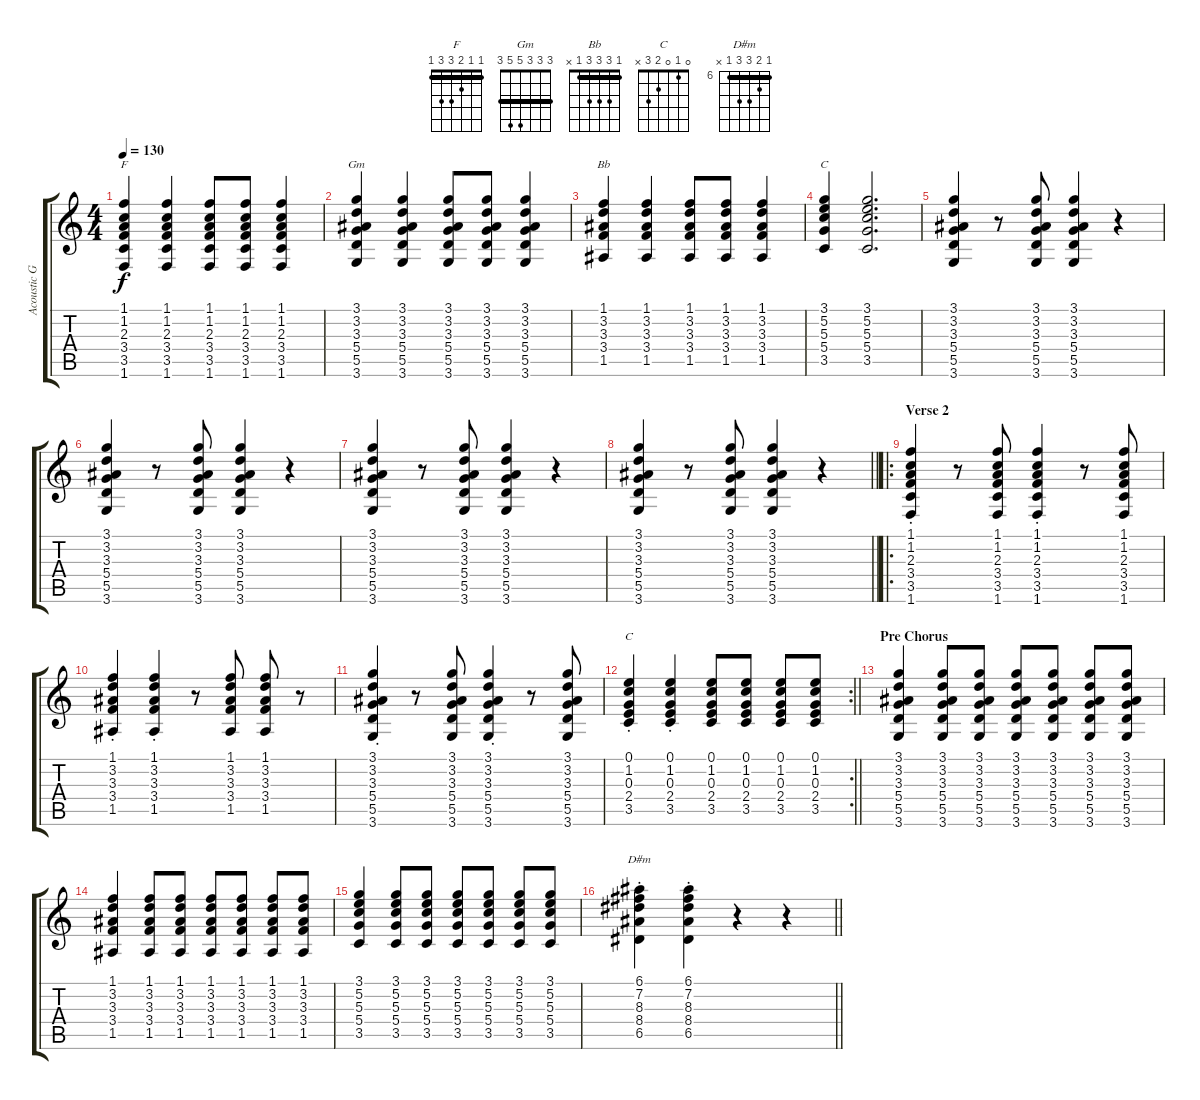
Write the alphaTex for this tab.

\track ("Acoustic Guitar" "Acoustic G") {instrument acousticguitarsteel}
\staff {score tabs}
\tuning (E4 B3 G3 D3 A2 E2) {hide}
\chord ("F" 1 1 2 3 3 1) {barre 1}
\chord ("Gm" 3 3 3 5 5 3) {barre 3}
\chord ("Bb" 1 3 3 3 1 x) {barre 1}
\chord ("C" 3 5 5 5 3 x) {barre 3}
\chord ("C" 0 1 0 2 3 x)
\chord ("D#m" 6 7 8 8 6 x) {firstfret 6 barre 6}
\ts (4 4)
\tempo 130
\clef g2
\ks c
(1.1 1.2 2.3 3.4 3.5 1.6).4{ch "F" dy f} (1.1 1.2 2.3 3.4 3.5 1.6).4 (1.1 1.2 2.3 3.4 3.5 1.6).8 (1.1 1.2 2.3 3.4 3.5 1.6).8 (1.1 1.2 2.3 3.4 3.5 1.6).4 |
(3.1 3.2 3.3 5.4 5.5 3.6).4{ch "Gm"} (3.1 3.2 3.3 5.4 5.5 3.6).4 (3.1 3.2 3.3 5.4 5.5 3.6).8 (3.1 3.2 3.3 5.4 5.5 3.6).8 (3.1 3.2 3.3 5.4 5.5 3.6).4 |
(1.1 3.2 3.3 3.4 1.5).4{ch "Bb"} (1.1 3.2 3.3 3.4 1.5).4 (1.1 3.2 3.3 3.4 1.5).8 (1.1 3.2 3.3 3.4 1.5).8 (1.1 3.2 3.3 3.4 1.5).4 |
(3.1 5.2 5.3 5.4 3.5).4{ch "C"} (3.1 5.2 5.3 5.4 3.5).2{d} |
(3.1 3.2 3.3 5.4 5.5 3.6).4 r.8 (3.1 3.2 3.3 5.4 5.5 3.6).8 (3.1 3.2 3.3 5.4 5.5 3.6).4 r.4 |
(3.1 3.2 3.3 5.4 5.5 3.6).4 r.8 (3.1 3.2 3.3 5.4 5.5 3.6).8 (3.1 3.2 3.3 5.4 5.5 3.6).4 r.4 |
(3.1 3.2 3.3 5.4 5.5 3.6).4 r.8 (3.1 3.2 3.3 5.4 5.5 3.6).8 (3.1 3.2 3.3 5.4 5.5 3.6).4 r.4 |
\barLineRight lightlight
(3.1 3.2 3.3 5.4 5.5 3.6).4 r.8 (3.1 3.2 3.3 5.4 5.5 3.6).8 (3.1 3.2 3.3 5.4 5.5 3.6).4 r.4 |
\ro
\section ("" "Verse 2")
(1.1{st} 1.2{st} 2.3{st} 3.4{st} 3.5{st} 1.6{st}).4 r.8 (1.1 1.2 2.3 3.4 3.5 1.6).8 (1.1{st} 1.2{st} 2.3{st} 3.4{st} 3.5{st} 1.6{st}).4 r.8 (1.1 1.2 2.3 3.4 3.5 1.6).8 |
(1.1{st} 3.2{st} 3.3{st} 3.4{st} 1.5{st}).4 (1.1{st} 3.2{st} 3.3{st} 3.4{st} 1.5{st}).4 r.8 (1.1 3.2 3.3 3.4 1.5).8 (1.1 3.2 3.3 3.4 1.5).8 r.8 |
(3.1{st} 3.2{st} 3.3{st} 5.4{st} 5.5{st} 3.6{st}).4 r.8 (3.1 3.2 3.3 5.4 5.5 3.6).8 (3.1{st} 3.2{st} 3.3{st} 5.4{st} 5.5{st} 3.6{st}).4 r.8 (3.1 3.2 3.3 5.4 5.5 3.6).8 |
\rc 2
\barLineRight lightlight
(0.1{st} 1.2{st} 0.3{st} 2.4{st} 3.5{st}).4{ch "C"} (0.1{st} 1.2{st} 0.3{st} 2.4{st} 3.5{st}).4 (0.1 1.2 0.3 2.4 3.5).8 (0.1 1.2 0.3 2.4 3.5).8 (0.1 1.2 0.3 2.4 3.5).8 (0.1 1.2 0.3 2.4 3.5).8 |
\section ("" "Pre Chorus")
(3.1 3.2 3.3 5.4 5.5 3.6).4 (3.1 3.2 3.3 5.4 5.5 3.6).8 (3.1 3.2 3.3 5.4 5.5 3.6).8 (3.1 3.2 3.3 5.4 5.5 3.6).8 (3.1 3.2 3.3 5.4 5.5 3.6).8 (3.1 3.2 3.3 5.4 5.5 3.6).8 (3.1 3.2 3.3 5.4 5.5 3.6).8 |
(1.1 3.2 3.3 3.4 1.5).4 (1.1 3.2 3.3 3.4 1.5).8 (1.1 3.2 3.3 3.4 1.5).8 (1.1 3.2 3.3 3.4 1.5).8 (1.1 3.2 3.3 3.4 1.5).8 (1.1 3.2 3.3 3.4 1.5).8 (1.1 3.2 3.3 3.4 1.5).8 |
(3.1 5.2 5.3 5.4 3.5).4 (3.1 5.2 5.3 5.4 3.5).8 (3.1 5.2 5.3 5.4 3.5).8 (3.1 5.2 5.3 5.4 3.5).8 (3.1 5.2 5.3 5.4 3.5).8 (3.1 5.2 5.3 5.4 3.5).8 (3.1 5.2 5.3 5.4 3.5).8 |
\barLineRight lightlight
(6.1{st} 7.2{st} 8.3{st} 8.4{st} 6.5{st}).4{ch "D#m"} (6.1{st} 7.2{st} 8.3{st} 8.4{st} 6.5{st}).4 r.4 r.4
